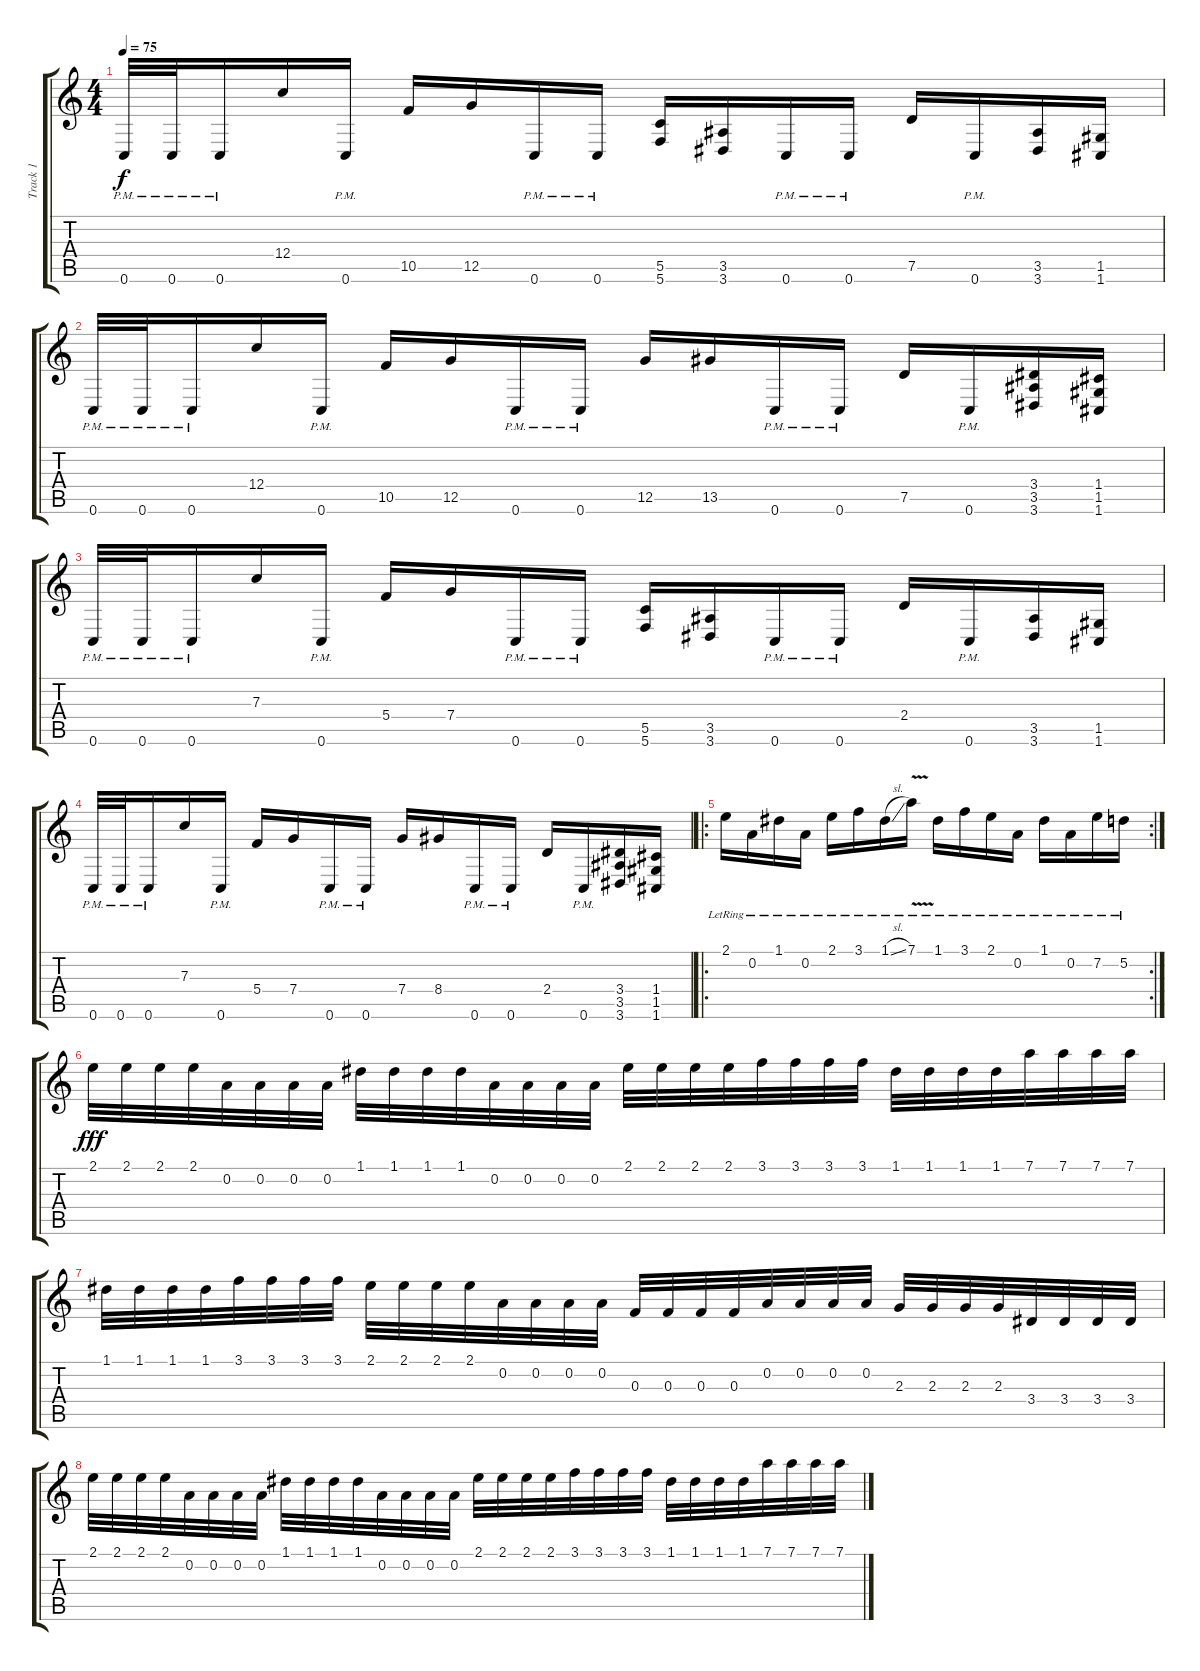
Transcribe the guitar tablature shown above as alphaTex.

\track ("Track 1" "Track 1") {instrument distortionguitar}
\staff {score tabs}
\tuning (D4 A3 F3 C3 G2 C2) {hide}
\ts (4 4)
\tempo 75
\clef g2
\ks c
0.6{pm}.32{dy f} 0.6{pm}.32 0.6{pm}.16 12.4.16 0.6{pm}.16 10.5.16 12.5.16 0.6{pm}.16 0.6{pm}.16 (5.5 5.6).16 (3.5 3.6).16 0.6{pm}.16 0.6{pm}.16 7.5.16 0.6{pm}.16 (3.5 3.6).16 (1.5 1.6).16 |
0.6{pm}.32 0.6{pm}.32 0.6{pm}.16 12.4.16 0.6{pm}.16 10.5.16 12.5.16 0.6{pm}.16 0.6{pm}.16 12.5.16 13.5.16 0.6{pm}.16 0.6{pm}.16 7.5.16 0.6{pm}.16 (3.4 3.5 3.6).16 (1.4 1.5 1.6).16 |
0.6{pm}.32 0.6{pm}.32 0.6{pm}.16 7.3.16 0.6{pm}.16 5.4.16 7.4.16 0.6{pm}.16 0.6{pm}.16 (5.5 5.6).16 (3.5 3.6).16 0.6{pm}.16 0.6{pm}.16 2.4.16 0.6{pm}.16 (3.5 3.6).16 (1.5 1.6).16 |
0.6{pm}.32 0.6{pm}.32 0.6{pm}.16 7.3.16 0.6{pm}.16 5.4.16 7.4.16 0.6{pm}.16 0.6{pm}.16 7.4.16 8.4.16 0.6{pm}.16 0.6{pm}.16 2.4.16 0.6{pm}.16 (3.4 3.5 3.6).16 (1.4 1.5 1.6).16 |
\ro
\rc 2
2.1{lr}.16 0.2{lr}.16 1.1{lr}.16 0.2{lr}.16 2.1{lr}.16 3.1{lr}.16 1.1{sl lr}.16 7.1{v lr}.16 1.1{lr}.16 3.1{lr}.16 2.1{lr}.16 0.2{lr}.16 1.1{lr}.16 0.2{lr}.16 7.2{lr}.16 5.2{lr}.16 |
2.1.32{dy fff} 2.1.32 2.1.32 2.1.32 0.2.32 0.2.32 0.2.32 0.2.32 1.1.32 1.1.32 1.1.32 1.1.32 0.2.32 0.2.32 0.2.32 0.2.32 2.1.32 2.1.32 2.1.32 2.1.32 3.1.32 3.1.32 3.1.32 3.1.32 1.1.32 1.1.32 1.1.32 1.1.32 7.1.32 7.1.32 7.1.32 7.1.32 |
1.1.32 1.1.32 1.1.32 1.1.32 3.1.32 3.1.32 3.1.32 3.1.32 2.1.32 2.1.32 2.1.32 2.1.32 0.2.32 0.2.32 0.2.32 0.2.32 0.3.32 0.3.32 0.3.32 0.3.32 0.2.32 0.2.32 0.2.32 0.2.32 2.3.32 2.3.32 2.3.32 2.3.32 3.4.32 3.4.32 3.4.32 3.4.32 |
2.1.32 2.1.32 2.1.32 2.1.32 0.2.32 0.2.32 0.2.32 0.2.32 1.1.32 1.1.32 1.1.32 1.1.32 0.2.32 0.2.32 0.2.32 0.2.32 2.1.32 2.1.32 2.1.32 2.1.32 3.1.32 3.1.32 3.1.32 3.1.32 1.1.32 1.1.32 1.1.32 1.1.32 7.1.32 7.1.32 7.1.32 7.1.32
